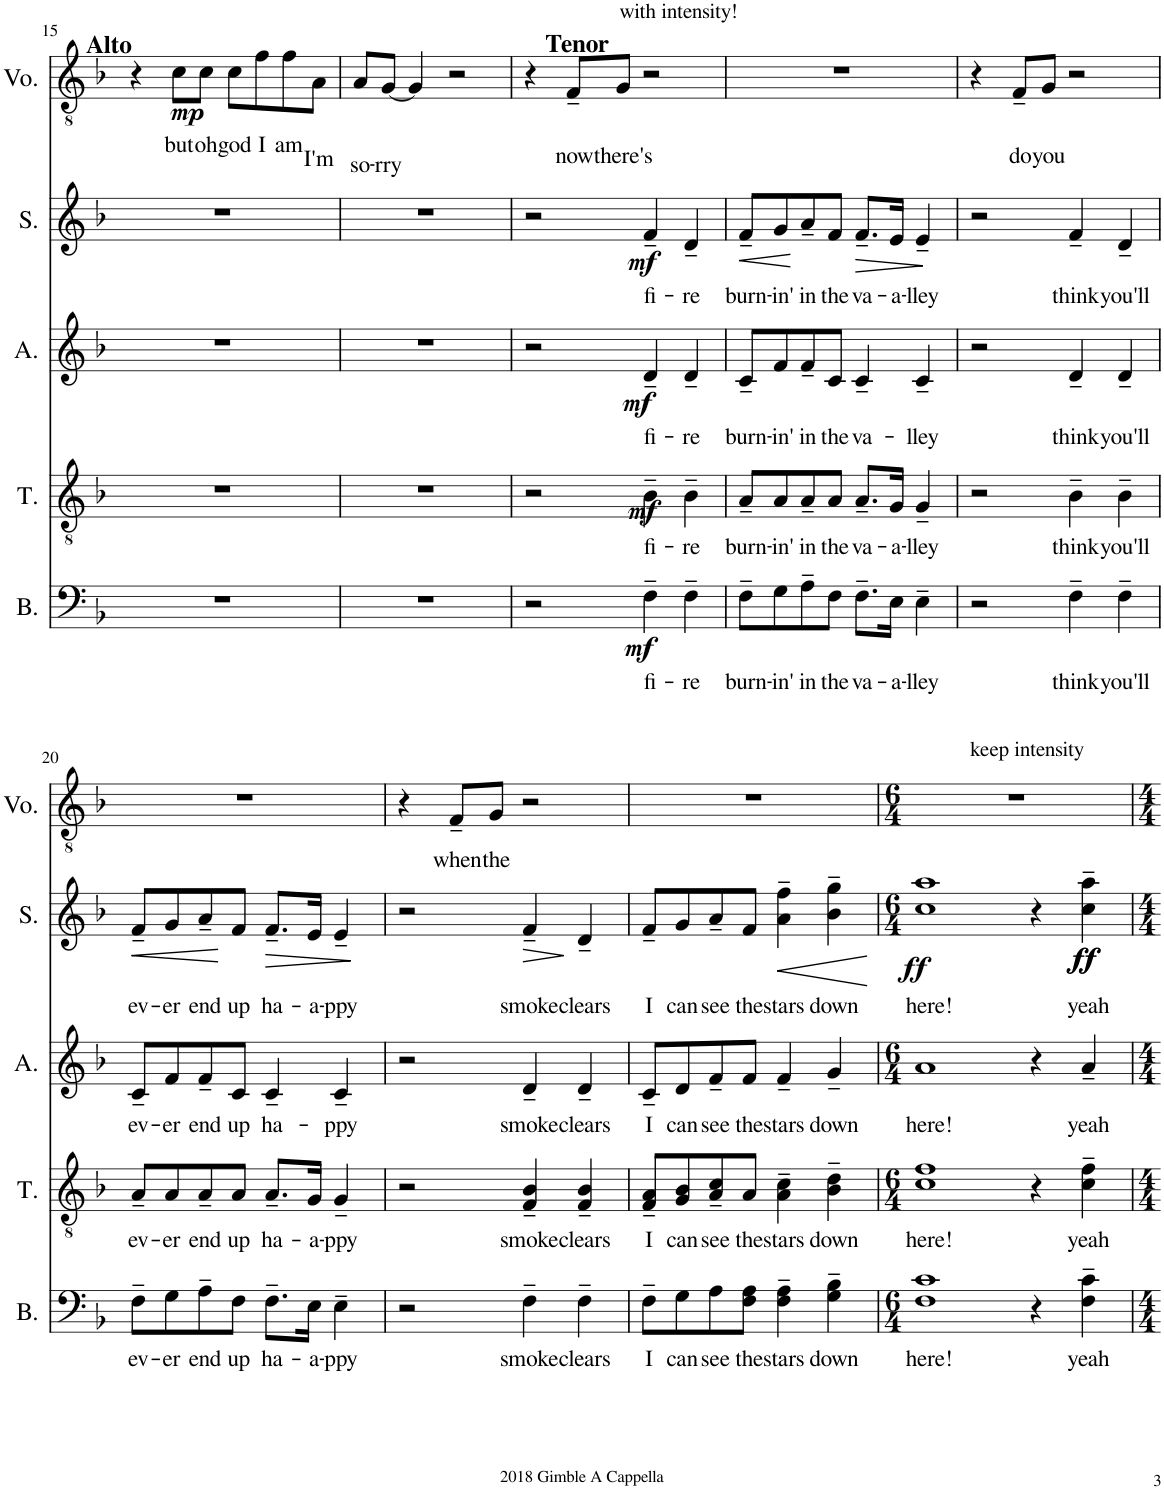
**kern	**text	**dynam	**kern	**text	**dynam	**kern	**text	**dynam	**kern	**text	**dynam	**kern	**text	**dynam
*part5	*part5	*part5	*part4	*part4	*part4	*part3	*part3	*part3	*part2	*part2	*part2	*part1	*part1	*part1
*staff5	*staff5	*staff5	*staff4	*staff4	*staff4	*staff3	*staff3	*staff3	*staff2	*staff2	*staff2	*staff1	*staff1	*staff1
*I"Bass	*	*	*I"Tenor	*	*	*I"Alto	*	*	*I"Soprano	*	*	*I"Solo	*	*
*I'B.	*	*	*I'T.	*	*	*I'A.	*	*	*I'S.	*	*	*	*	*
!!LO:PB:g=z
*clefF4	*	*	*clefGv2	*	*	*clefG2	*	*	*clefG2	*	*	*clefGv2	*	*
*k[b-]	*	*	*k[b-]	*	*	*k[b-]	*	*	*k[b-]	*	*	*k[b-]	*	*
*M4/4	*	*	*M4/4	*	*	*M4/4	*	*	*M4/4	*	*	*M4/4	*	*
*met(c)	*	*	*met(c)	*	*	*met(c)	*	*	*met(c)	*	*	*met(c)	*	*
=15	=15	=15	=15	=15	=15	=15	=15	=15	=15	=15	=15	=15	=15	=15
!	!	!	!	!	!	!	!	!	!	!	!	!	!	!LO:DY:b
1r	.	.	1r	.	.	1r	.	.	1r	.	.	4r	.	mp
!	!	!	!	!	!	!	!	!	!	!	!	!LO:TX:a:B:t=Alto	!	!
!	!	!	!	!	!	!	!	!	!	!	!	!	!LO:LY:b	!
.	.	.	.	.	.	.	.	.	.	.	.	8c\L	but	.
!	!	!	!	!	!	!	!	!	!	!	!	!	!LO:LY:b	!
.	.	.	.	.	.	.	.	.	.	.	.	8c\J	oh	.
!	!	!	!	!	!	!	!	!	!	!	!	!	!LO:LY:b	!
.	.	.	.	.	.	.	.	.	.	.	.	8c\L	god	.
!	!	!	!	!	!	!	!	!	!	!	!	!	!LO:LY:b	!
.	.	.	.	.	.	.	.	.	.	.	.	8f\	I	.
!	!	!	!	!	!	!	!	!	!	!	!	!	!LO:LY:b	!
.	.	.	.	.	.	.	.	.	.	.	.	8f\	am	.
!	!	!	!	!	!	!	!	!	!	!	!	!	!LO:LY:b	!
.	.	.	.	.	.	.	.	.	.	.	.	8A\J	I'm	.
=16	=16	=16	=16	=16	=16	=16	=16	=16	=16	=16	=16	=16	=16	=16
!	!	!	!	!	!	!	!	!	!	!	!	!	!LO:LY:b	!
1r	.	.	1r	.	.	1r	.	.	1r	.	.	8A/L	so-	.
!	!	!	!	!	!	!	!	!	!	!	!	!	!LO:LY:b	!
.	.	.	.	.	.	.	.	.	.	.	.	[8G/J	-rry	.
.	.	.	.	.	.	.	.	.	.	.	.	4G/]	.	.
.	.	.	.	.	.	.	.	.	.	.	.	2r	.	.
=17	=17	=17	=17	=17	=17	=17	=17	=17	=17	=17	=17	=17	=17	=17
2r	.	.	2r	.	.	2r	.	.	2r	.	.	4r	.	.
!	!	!	!	!	!	!	!	!	!	!	!	!LO:TX:a:B:t=Tenor	!	!
!	!	!	!	!	!	!	!	!	!	!	!	!	!LO:LY:b	!
.	.	.	.	.	.	.	.	.	.	.	.	8F~/L	now	.
!	!	!	!	!	!	!	!	!	!	!	!	!	!LO:LY:b	!
.	.	.	.	.	.	.	.	.	.	.	.	8G/J	there's	.
!	!	!	!	!	!	!	!	!	!	!	!	!LO:TX:a:t=with intensity!	!	!
!	!LO:LY:b	!LO:DY:b	!	!LO:LY:b	!LO:DY:b	!	!LO:LY:b	!LO:DY:b	!	!LO:LY:b	!LO:DY:b	!	!	!
4F~\	fi-	mf	4B-~\	fi-	mf	4d~/	fi-	mf	4f~/	fi-	mf	2r	.	.
!	!LO:LY:b	!	!	!LO:LY:b	!	!	!LO:LY:b	!	!	!LO:LY:b	!	!	!	!
4F~\	-re	.	4B-~\	-re	.	4d~/	-re	.	4d~/	-re	.	.	.	.
=18	=18	=18	=18	=18	=18	=18	=18	=18	=18	=18	=18	=18	=18	=18
!	!LO:LY:b	!	!	!LO:LY:b	!	!	!LO:LY:b	!	!	!LO:LY:b	!LO:HP:b	!	!	!
8F~\L	burn-	.	8A~/L	burn-	.	8c~/L	burn-	.	8f~/L	burn-	<	1r	.	.
!	!LO:LY:b	!	!	!LO:LY:b	!	!	!LO:LY:b	!	!	!LO:LY:b	!	!	!	!
8G\	-in'	.	8A/	-in'	.	8f/	-in'	.	8g/	-in'	.	.	.	.
!	!LO:LY:b	!	!	!LO:LY:b	!	!	!LO:LY:b	!	!	!LO:LY:b	!	!	!	!
8A~\	in	.	8A~/	in	.	8f~/	in	.	8a~/	in	.	.	.	.
!	!LO:LY:b	!	!	!LO:LY:b	!	!	!LO:LY:b	!	!	!LO:LY:b	!	!	!	!
8F\J	the	.	8A/J	the	.	8c/J	the	.	8f/J	the	.	.	.	.
!	!LO:LY:b	!	!	!LO:LY:b	!	!	!LO:LY:b	!	!	!LO:LY:b	!LO:HP:b	!	!	!
8.F~\L	va-	.	8.A~/L	va-	.	4c~/	va-	.	8.f~/L	va-	>	.	.	.
!	!LO:LY:b	!	!	!LO:LY:b	!	!	!	!	!	!LO:LY:b	!	!	!	!
16E\Jk	-a-	.	16G/Jk	-a-	.	.	.	.	16e/Jk	-a-	.	.	.	.
!	!LO:LY:b	!	!	!LO:LY:b	!	!	!LO:LY:b	!	!	!LO:LY:b	!	!	!	!
4E~\	-lley	.	4G~/	-lley	.	4c~/	-lley	.	4e~/	-lley	.	.	.	.
.	.	.	.	.	.	.	.	.	.	.	[ ]	.	.	.
=19	=19	=19	=19	=19	=19	=19	=19	=19	=19	=19	=19	=19	=19	=19
2r	.	.	2r	.	.	2r	.	.	2r	.	.	4r	.	.
!	!	!	!	!	!	!	!	!	!	!	!	!	!LO:LY:b	!
.	.	.	.	.	.	.	.	.	.	.	.	8F~/L	do	.
!	!	!	!	!	!	!	!	!	!	!	!	!	!LO:LY:b	!
.	.	.	.	.	.	.	.	.	.	.	.	8G/J	you	.
!	!LO:LY:b	!	!	!LO:LY:b	!	!	!LO:LY:b	!	!	!LO:LY:b	!	!	!	!
4F~\	think	.	4B-~\	think	.	4d~/	think	.	4f~/	think	.	2r	.	.
!	!LO:LY:b	!	!	!LO:LY:b	!	!	!LO:LY:b	!	!	!LO:LY:b	!	!	!	!
4F~\	you'll	.	4B-~\	you'll	.	4d~/	you'll	.	4d~/	you'll	.	.	.	.
!!LO:LB:g=z
=20	=20	=20	=20	=20	=20	=20	=20	=20	=20	=20	=20	=20	=20	=20
!	!LO:LY:b	!	!	!LO:LY:b	!	!	!LO:LY:b	!	!	!LO:LY:b	!LO:HP:b	!	!	!
8F~\L	ev-	.	8A~/L	ev-	.	8c~/L	ev-	.	8f~/L	ev-	<	1r	.	.
!	!LO:LY:b	!	!	!LO:LY:b	!	!	!LO:LY:b	!	!	!LO:LY:b	!	!	!	!
8G\	-er	.	8A/	-er	.	8f/	-er	.	8g/	-er	.	.	.	.
!	!LO:LY:b	!	!	!LO:LY:b	!	!	!LO:LY:b	!	!	!LO:LY:b	!	!	!	!
8A~\	end	.	8A~/	end	.	8f~/	end	.	8a~/	end	.	.	.	.
!	!LO:LY:b	!	!	!LO:LY:b	!	!	!LO:LY:b	!	!	!LO:LY:b	!	!	!	!
8F\J	up	.	8A/J	up	.	8c/J	up	.	8f/J	up	.	.	.	.
!	!LO:LY:b	!	!	!LO:LY:b	!	!	!LO:LY:b	!	!	!LO:LY:b	!LO:HP:b	!	!	!
8.F~\L	ha-	.	8.A~/L	ha-	.	4c~/	ha-	.	8.f~/L	ha-	>	.	.	.
!	!LO:LY:b	!	!	!LO:LY:b	!	!	!	!	!	!LO:LY:b	!	!	!	!
16E\Jk	-a-	.	16G/Jk	-a-	.	.	.	.	16e/Jk	-a-	.	.	.	.
!	!LO:LY:b	!	!	!LO:LY:b	!	!	!LO:LY:b	!	!	!LO:LY:b	!	!	!	!
4E~\	-ppy	.	4G~/	-ppy	.	4c~/	-ppy	.	4e~/	-ppy	.	.	.	.
.	.	.	.	.	.	.	.	.	.	.	[ ]	.	.	.
=21	=21	=21	=21	=21	=21	=21	=21	=21	=21	=21	=21	=21	=21	=21
2r	.	.	2r	.	.	2r	.	.	2r	.	.	4r	.	.
!	!	!	!	!	!	!	!	!	!	!	!	!	!LO:LY:b	!
.	.	.	.	.	.	.	.	.	.	.	.	8F~/L	when	.
!	!	!	!	!	!	!	!	!	!	!	!	!	!LO:LY:b	!
.	.	.	.	.	.	.	.	.	.	.	.	8G/J	the	.
!	!LO:LY:b	!	!	!LO:LY:b	!	!	!LO:LY:b	!	!	!LO:LY:b	!LO:HP:b	!	!	!
4F~\	smoke	.	4F/~ 4B-/~	smoke	.	4d~/	-smoke	.	4f~/	smoke	>	2r	.	.
!	!LO:LY:b	!	!	!LO:LY:b	!	!	!LO:LY:b	!	!	!LO:LY:b	!	!	!	!
4F~\	clears	.	4F/~ 4B-/~	clears	.	4d~/	clears	.	4d~/	clears	.	.	.	.
.	.	.	.	.	.	.	.	.	.	.	]	.	.	.
=22	=22	=22	=22	=22	=22	=22	=22	=22	=22	=22	=22	=22	=22	=22
!	!LO:LY:b	!	!	!LO:LY:b	!	!	!LO:LY:b	!	!	!LO:LY:b	!	!	!	!
8F~\L	I	.	8F/~ 8A/~L	I	.	8c~/L	I	.	8f~/L	I	.	1r	.	.
!	!LO:LY:b	!	!	!LO:LY:b	!	!	!LO:LY:b	!	!	!LO:LY:b	!	!	!	!
8G\	can	.	8G/ 8B-/	can	.	8d/	can	.	8g/	can	.	.	.	.
!	!LO:LY:b	!	!	!LO:LY:b	!	!	!LO:LY:b	!	!	!LO:LY:b	!	!	!	!
8A\	see	.	8A/~ 8c/~	see	.	8f~/	see	.	8a~/	see	.	.	.	.
!	!LO:LY:b	!	!	!LO:LY:b	!	!	!LO:LY:b	!	!	!LO:LY:b	!	!	!	!
8F\ 8A\J	the	.	8A/J	the	.	8f/J	the	.	8f/J	the	.	.	.	.
!	!LO:LY:b	!	!	!LO:LY:b	!	!	!LO:LY:b	!	!	!LO:LY:b	!LO:HP:b	!	!	!
4F\~ 4A\~	stars	.	4A\~ 4c\~	stars	.	4f~/	stars	.	4a\~ 4ff\~	stars	<	.	.	.
!	!LO:LY:b	!	!	!LO:LY:b	!	!	!LO:LY:b	!	!	!LO:LY:b	!	!	!	!
4G\~ 4B-\~	down	.	4B-\~ 4d\~	down	.	4g~/	down	.	4b-\~ 4gg\~	down	.	.	.	.
.	.	.	.	.	.	.	.	.	.	.	[	.	.	.
=23	=23	=23	=23	=23	=23	=23	=23	=23	=23	=23	=23	=23	=23	=23
*M6/4	*	*	*M6/4	*	*	*M6/4	*	*	*M6/4	*	*	*M6/4	*	*
!	!LO:LY:b	!	!	!LO:LY:b	!	!	!LO:LY:b	!	!	!LO:LY:b	!LO:DY:b	!	!	!
*	*	*	*	*	*	*	*	*	*	*	*	*^	*	*
1F 1c	here!	.	1c 1f	here!	.	1a	here!	.	1cc 1aa	here!	ff	1.r	1ryy	.	.
4r	.	.	4r	.	.	4r	.	.	4r	.	.	.	4ryy	.	.
!	!	!	!	!	!	!	!	!	!	!	!	!	!LO:TX:a:t=keep intensity	!	!
!	!LO:LY:b	!	!	!LO:LY:b	!	!	!LO:LY:b	!	!	!LO:LY:b	!LO:DY:b	!	!	!	!
!	!	!	!	!	!	!	!	!	!	!	!LO:DY:n=1:b	!	!	!	!
4F\~ 4c\~	yeah	.	4c\~ 4f\~	yeah	.	4a~/	yeah	.	4cc\~ 4aa\~	yeah	ff ff	.	4ryy	.	.
*	*	*	*	*	*	*	*	*	*	*	*	*v	*v	*	*
=	=	=	=	=	=	=	=	=	=	=	=	=	=	=
*-	*-	*-	*-	*-	*-	*-	*-	*-	*-	*-	*-	*-	*-	*-
